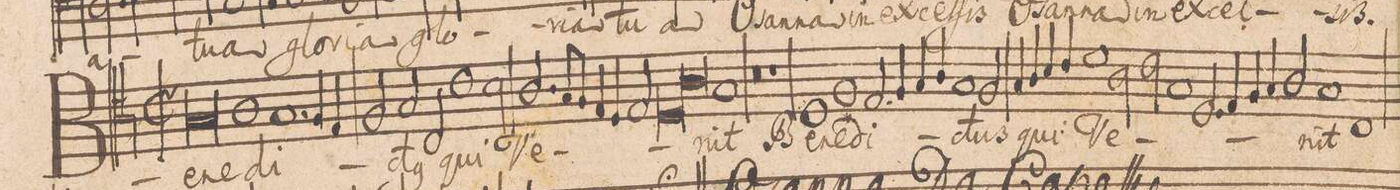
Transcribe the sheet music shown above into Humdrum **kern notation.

**kern	**text
*I"TENOR.	*
*clefC4	*
*k[]	*
*met(C|)	*
*M2/1	*
0G	Be-
=52-	=52-
1A	-ne-
1.G	-di-
=53-	=53-
4F/	.
4E/	.
2F/	.
2G/	.
=54-	=54-
2C/	-ct(us)
1c	qui-
2B\	.
=55-	=55-
2.A/	-Ve-
8G/L	.
8F/J	.
4E/	.
4D/	.
2E/	.
=56-	=56-
*lig	*
1D	.
1A	.
*Xlig	*
=57-	=57-
1G	-nit
0r	.
=58-	=58-
1r	.
=59-	=59-
1D	Be-
1F	-ne-
=60-	=60-
2.E/	-di-
4F/	.
4G/	.
4A/	.
1G/	.
=61-	=61-
2F/	-ctus
4G/	qui
4A/	.
4B/	.
4c/	.
=62-	=62-
1d	Ve-
2A\	.
2c\	.
=63-	=63-
1G	.
2.D/	.
4E/	.
=64-	=64-
4F/	.
4G/	.
2A/	.
1G	.
=65-	=65-
1C	-nit
*-	*-
